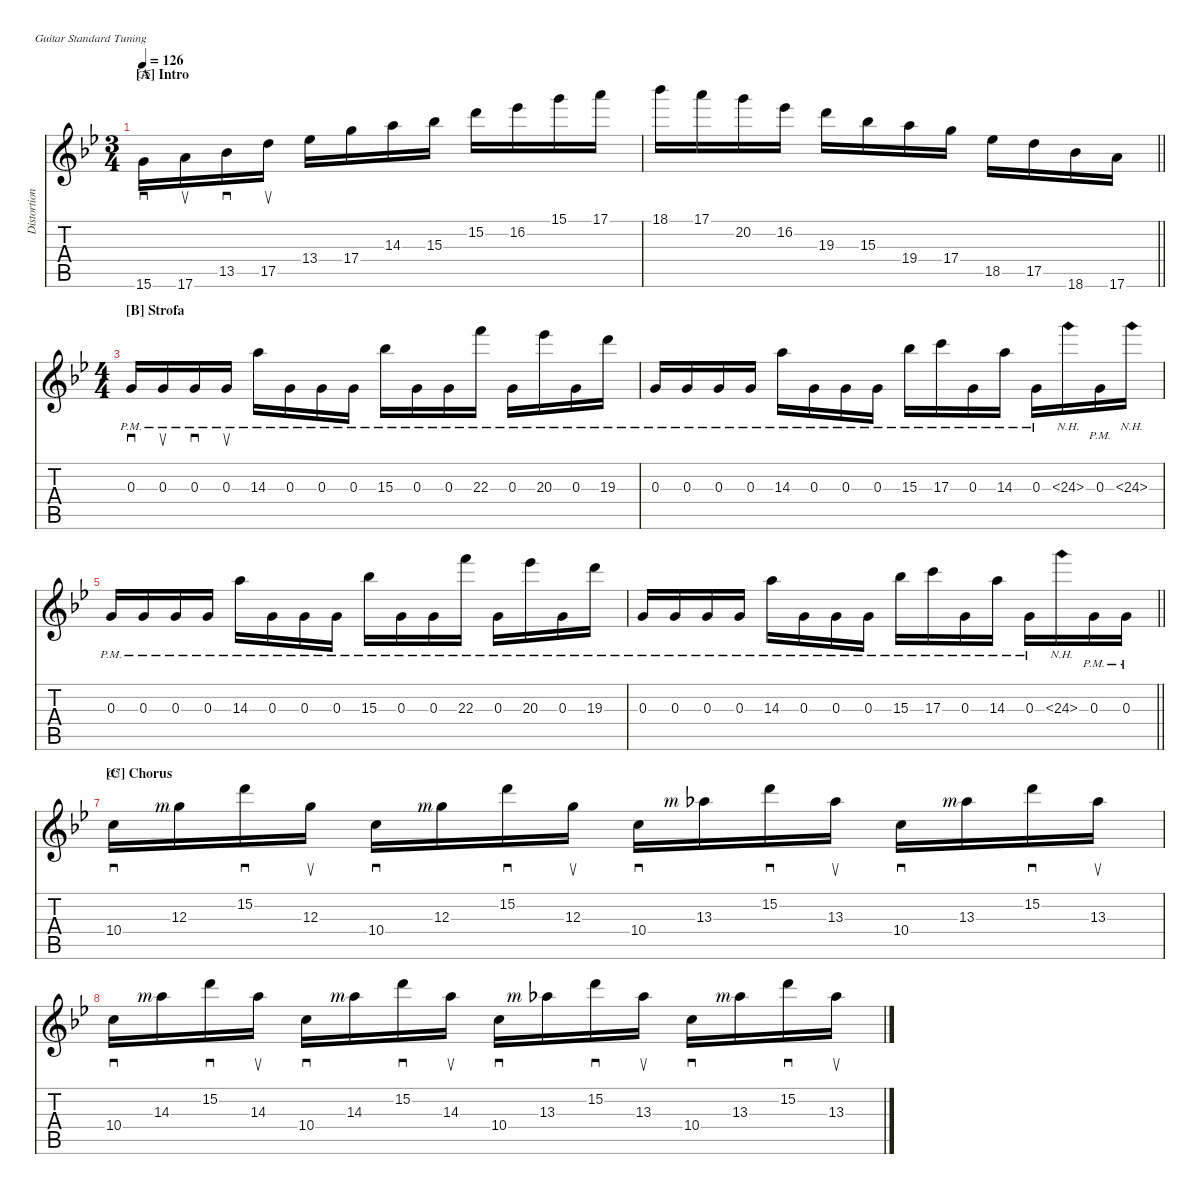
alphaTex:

\defaultSystemsLayout 4
\hideDynamics
\bracketExtendMode nobrackets
\otherSystemsTrackNameOrientation horizontal
\defaultBarNumberDisplay FirstOfSystem
\track ("Distortion Guitar" "Distortion") {instrument distortionguitar}
\staff {score tabs}
\tuning (E4 B3 G3 D3 A2 E2)
\chord ("G5" x x x x x 15) {firstfret 15 showdiagram false showfingering false}
\chord ("C5" x x x 10 x x) {firstfret 10 showdiagram false showfingering false}
\ts (3 4)
\beaming (8 2 2 2)
\section ("A" "Intro")
\tempo 126
\clef g2
\ks gminor
15.6{acc forcenatural}.16{sd ch "G5" dy mf instrument distortionguitar beam Down} 17.6{acc forcenatural}.16{su beam Down} 13.5{acc b}.16{sd beam Down} 17.5{acc forcenatural}.16{su beam Down} 13.4{acc b}.16{beam Down} 17.4{acc forcenatural}.16{beam Down} 14.3{acc forcenatural}.16{beam Down} 15.3{acc b}.16{beam Down} 15.2{acc forcenatural}.16{beam Down} 16.2{acc b}.16{beam Down} 15.1{acc forcenatural}.16{beam Down} 17.1{acc forcenatural}.16{beam Down} |
\barLineRight lightlight
18.1{acc b}.16{beam Down} 17.1{acc forcenatural}.16{beam Down} 20.2{acc forcenatural}.16{beam Down} 16.2{acc b}.16{beam Down} 19.3{acc forcenatural}.16{beam Down} 15.3{acc b}.16{beam Down} 19.4{acc forcenatural}.16{beam Down} 17.4{acc forcenatural}.16{beam Down} 18.5{acc b}.16{beam Down} 17.5{acc forcenatural}.16{beam Down} 18.6{acc b}.16{beam Down} 17.6{acc forcenatural}.16{beam Down} |
\ts (4 4)
\beaming (8 2 2 2 2)
\section ("B" "Strofa")
0.3{pm acc forcenatural}.16{sd beam Up} 0.3{pm acc forcenatural}.16{su beam Up} 0.3{pm acc forcenatural}.16{sd beam Up} 0.3{pm acc forcenatural}.16{su beam Up} 14.3{pm acc forcenatural}.16{beam Down} 0.3{pm acc forcenatural}.16{beam Down} 0.3{pm acc forcenatural}.16{beam Down} 0.3{pm acc forcenatural}.16{beam Down} 15.3{pm acc b}.16{beam Down} 0.3{pm acc forcenatural}.16{beam Down} 0.3{pm acc forcenatural}.16{beam Down} 22.3{pm acc forcenatural}.16{beam Down} 0.3{pm acc forcenatural}.16{beam Down} 20.3{pm acc b}.16{beam Down} 0.3{pm acc forcenatural}.16{beam Down} 19.3{pm acc forcenatural}.16{beam Down} |
0.3{pm acc forcenatural}.16{beam Up} 0.3{pm acc forcenatural}.16{beam Up} 0.3{pm acc forcenatural}.16{beam Up} 0.3{pm acc forcenatural}.16{beam Up} 14.3{pm acc forcenatural}.16{beam Down} 0.3{pm acc forcenatural}.16{beam Down} 0.3{pm acc forcenatural}.16{beam Down} 0.3{pm acc forcenatural}.16{beam Down} 15.3{pm acc b}.16{beam Down} 17.3{pm acc forcenatural}.16{beam Down} 0.3{pm acc forcenatural}.16{beam Down} 14.3{pm acc forcenatural}.16{beam Down} 0.3{pm acc forcenatural}.16{beam Down} 24.3{nh acc forcenatural}.16{beam Down} 0.3{pm acc forcenatural}.16{beam Down} 24.3{nh acc forcenatural}.16{beam Down} |
0.3{pm acc forcenatural}.16{beam Up} 0.3{pm acc forcenatural}.16{beam Up} 0.3{pm acc forcenatural}.16{beam Up} 0.3{pm acc forcenatural}.16{beam Up} 14.3{pm acc forcenatural}.16{beam Down} 0.3{pm acc forcenatural}.16{beam Down} 0.3{pm acc forcenatural}.16{beam Down} 0.3{pm acc forcenatural}.16{beam Down} 15.3{pm acc b}.16{beam Down} 0.3{pm acc forcenatural}.16{beam Down} 0.3{pm acc forcenatural}.16{beam Down} 22.3{pm acc forcenatural}.16{beam Down} 0.3{pm acc forcenatural}.16{beam Down} 20.3{pm acc b}.16{beam Down} 0.3{pm acc forcenatural}.16{beam Down} 19.3{pm acc forcenatural}.16{beam Down} |
\barLineRight lightlight
0.3{pm acc forcenatural}.16{beam Up} 0.3{pm acc forcenatural}.16{beam Up} 0.3{pm acc forcenatural}.16{beam Up} 0.3{pm acc forcenatural}.16{beam Up} 14.3{pm acc forcenatural}.16{beam Down} 0.3{pm acc forcenatural}.16{beam Down} 0.3{pm acc forcenatural}.16{beam Down} 0.3{pm acc forcenatural}.16{beam Down} 15.3{pm acc b}.16{beam Down} 17.3{pm acc forcenatural}.16{beam Down} 0.3{pm acc forcenatural}.16{beam Down} 14.3{pm acc forcenatural}.16{beam Down} 0.3{pm acc forcenatural}.16{beam Down} 24.3{nh acc forcenatural}.16{beam Down} 0.3{pm acc forcenatural}.16{beam Down} 0.3{pm acc forcenatural}.16{beam Down} |
\section ("C" "Chorus")
10.4{acc forcenatural}.16{sd ch "C5" beam Down} 12.3{rf 3 acc forcenatural}.16{beam Down} 15.2{acc forcenatural}.16{sd beam Down} 12.3{acc forcenatural}.16{su beam Down} 10.4{acc forcenatural}.16{sd beam Down} 12.3{rf 3 acc forcenatural}.16{beam Down} 15.2{acc forcenatural}.16{sd beam Down} 12.3{acc forcenatural}.16{su beam Down} 10.4{acc forcenatural}.16{sd beam Down} 13.3{rf 3 acc b}.16{beam Down} 15.2{acc forcenatural}.16{sd beam Down} 13.3{acc b}.16{su beam Down} 10.4{acc forcenatural}.16{sd beam Down} 13.3{rf 3 acc b}.16{beam Down} 15.2{acc forcenatural}.16{sd beam Down} 13.3{acc b}.16{su beam Down} |
10.4{acc forcenatural}.16{sd beam Down} 14.3{rf 3 acc forcenatural}.16{beam Down} 15.2{acc forcenatural}.16{sd beam Down} 14.3{acc forcenatural}.16{su beam Down} 10.4{acc forcenatural}.16{sd beam Down} 14.3{rf 3 acc forcenatural}.16{beam Down} 15.2{acc forcenatural}.16{sd beam Down} 14.3{acc forcenatural}.16{su beam Down} 10.4{acc forcenatural}.16{sd beam Down} 13.3{rf 3 acc b}.16{beam Down} 15.2{acc forcenatural}.16{sd beam Down} 13.3{acc b}.16{su beam Down} 10.4{acc forcenatural}.16{sd beam Down} 13.3{rf 3 acc b}.16{beam Down} 15.2{acc forcenatural}.16{sd beam Down} 13.3{acc b}.16{su beam Down}
